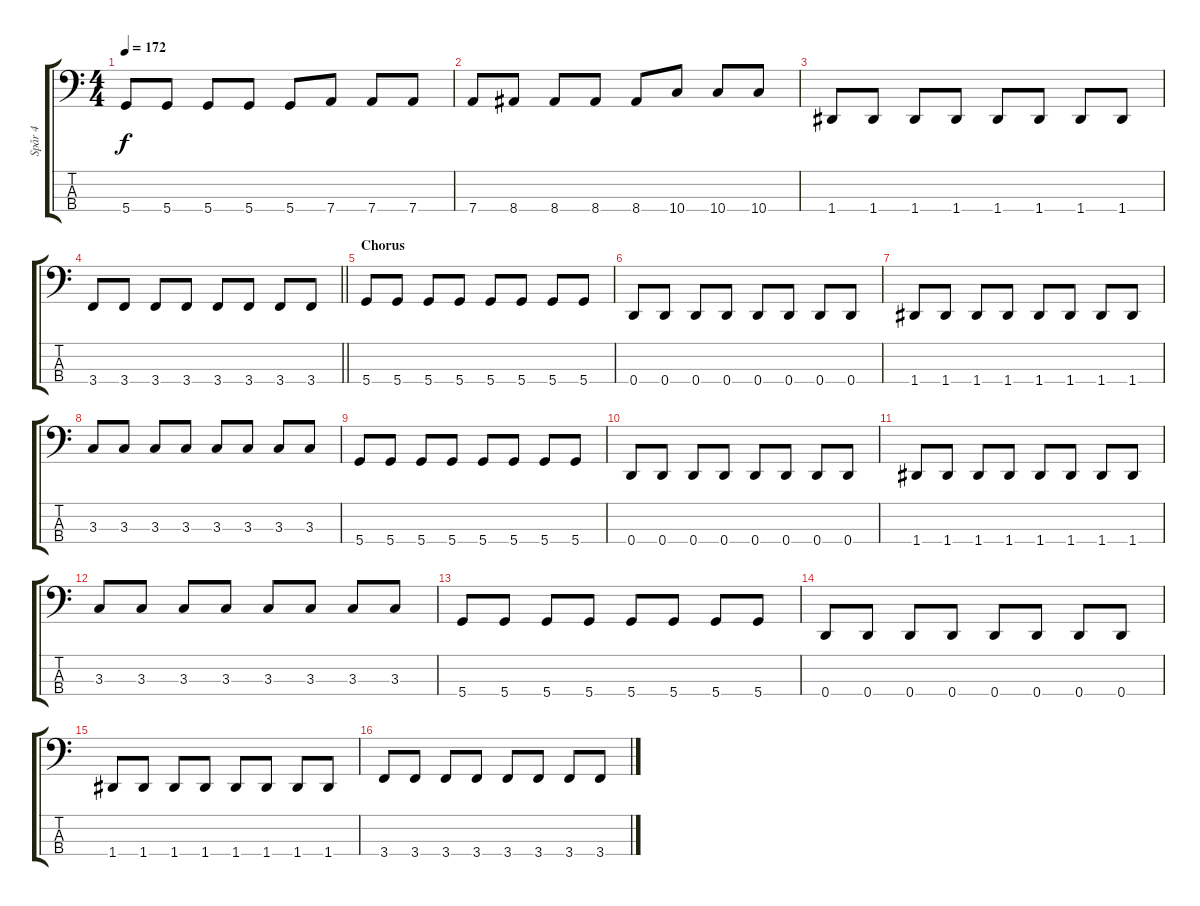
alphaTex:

\track ("Spår 4" "Spår 4") {instrument electricbassfinger}
\staff {score tabs}
\tuning (G2 D2 A1 D1) {hide}
\ts (4 4)
\tempo 172
\clef f4
\ks c
5.4.8{dy f} 5.4.8 5.4.8 5.4.8 5.4.8 7.4.8 7.4.8 7.4.8 |
7.4.8 8.4.8 8.4.8 8.4.8 8.4.8 10.4.8 10.4.8 10.4.8 |
1.4.8 1.4.8 1.4.8 1.4.8 1.4.8 1.4.8 1.4.8 1.4.8 |
\barLineRight lightlight
3.4.8 3.4.8 3.4.8 3.4.8 3.4.8 3.4.8 3.4.8 3.4.8 |
\section ("" "Chorus")
5.4.8 5.4.8 5.4.8 5.4.8 5.4.8 5.4.8 5.4.8 5.4.8 |
0.4.8 0.4.8 0.4.8 0.4.8 0.4.8 0.4.8 0.4.8 0.4.8 |
1.4.8 1.4.8 1.4.8 1.4.8 1.4.8 1.4.8 1.4.8 1.4.8 |
3.3.8 3.3.8 3.3.8 3.3.8 3.3.8 3.3.8 3.3.8 3.3.8 |
5.4.8 5.4.8 5.4.8 5.4.8 5.4.8 5.4.8 5.4.8 5.4.8 |
0.4.8 0.4.8 0.4.8 0.4.8 0.4.8 0.4.8 0.4.8 0.4.8 |
1.4.8 1.4.8 1.4.8 1.4.8 1.4.8 1.4.8 1.4.8 1.4.8 |
3.3.8 3.3.8 3.3.8 3.3.8 3.3.8 3.3.8 3.3.8 3.3.8 |
5.4.8 5.4.8 5.4.8 5.4.8 5.4.8 5.4.8 5.4.8 5.4.8 |
0.4.8 0.4.8 0.4.8 0.4.8 0.4.8 0.4.8 0.4.8 0.4.8 |
1.4.8 1.4.8 1.4.8 1.4.8 1.4.8 1.4.8 1.4.8 1.4.8 |
3.4.8 3.4.8 3.4.8 3.4.8 3.4.8 3.4.8 3.4.8 3.4.8
